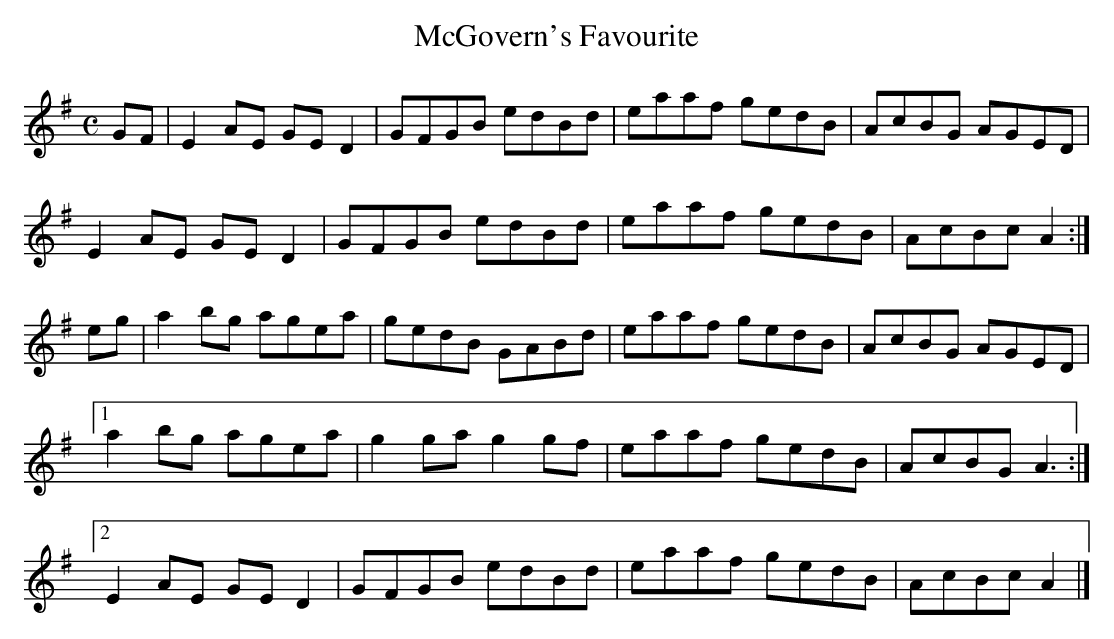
X:1
T:McGovern's Favourite
M:C
L:1/8
K:A Dorian
GF|E2AE GED2|GFGB edBd|eaaf gedB|AcBG AGED|!
E2AE GED2|GFGB edBd|eaaf gedB|AcBc A2:|!
eg|a2bg agea|gedB GABd|eaaf gedB|AcBG AGED|!
[1 a2bg agea|g2ga g2gf|eaaf gedB|AcBG A3:|!
[2 E2AE GED2|GFGB edBd|eaaf gedB|AcBc A2|]!
